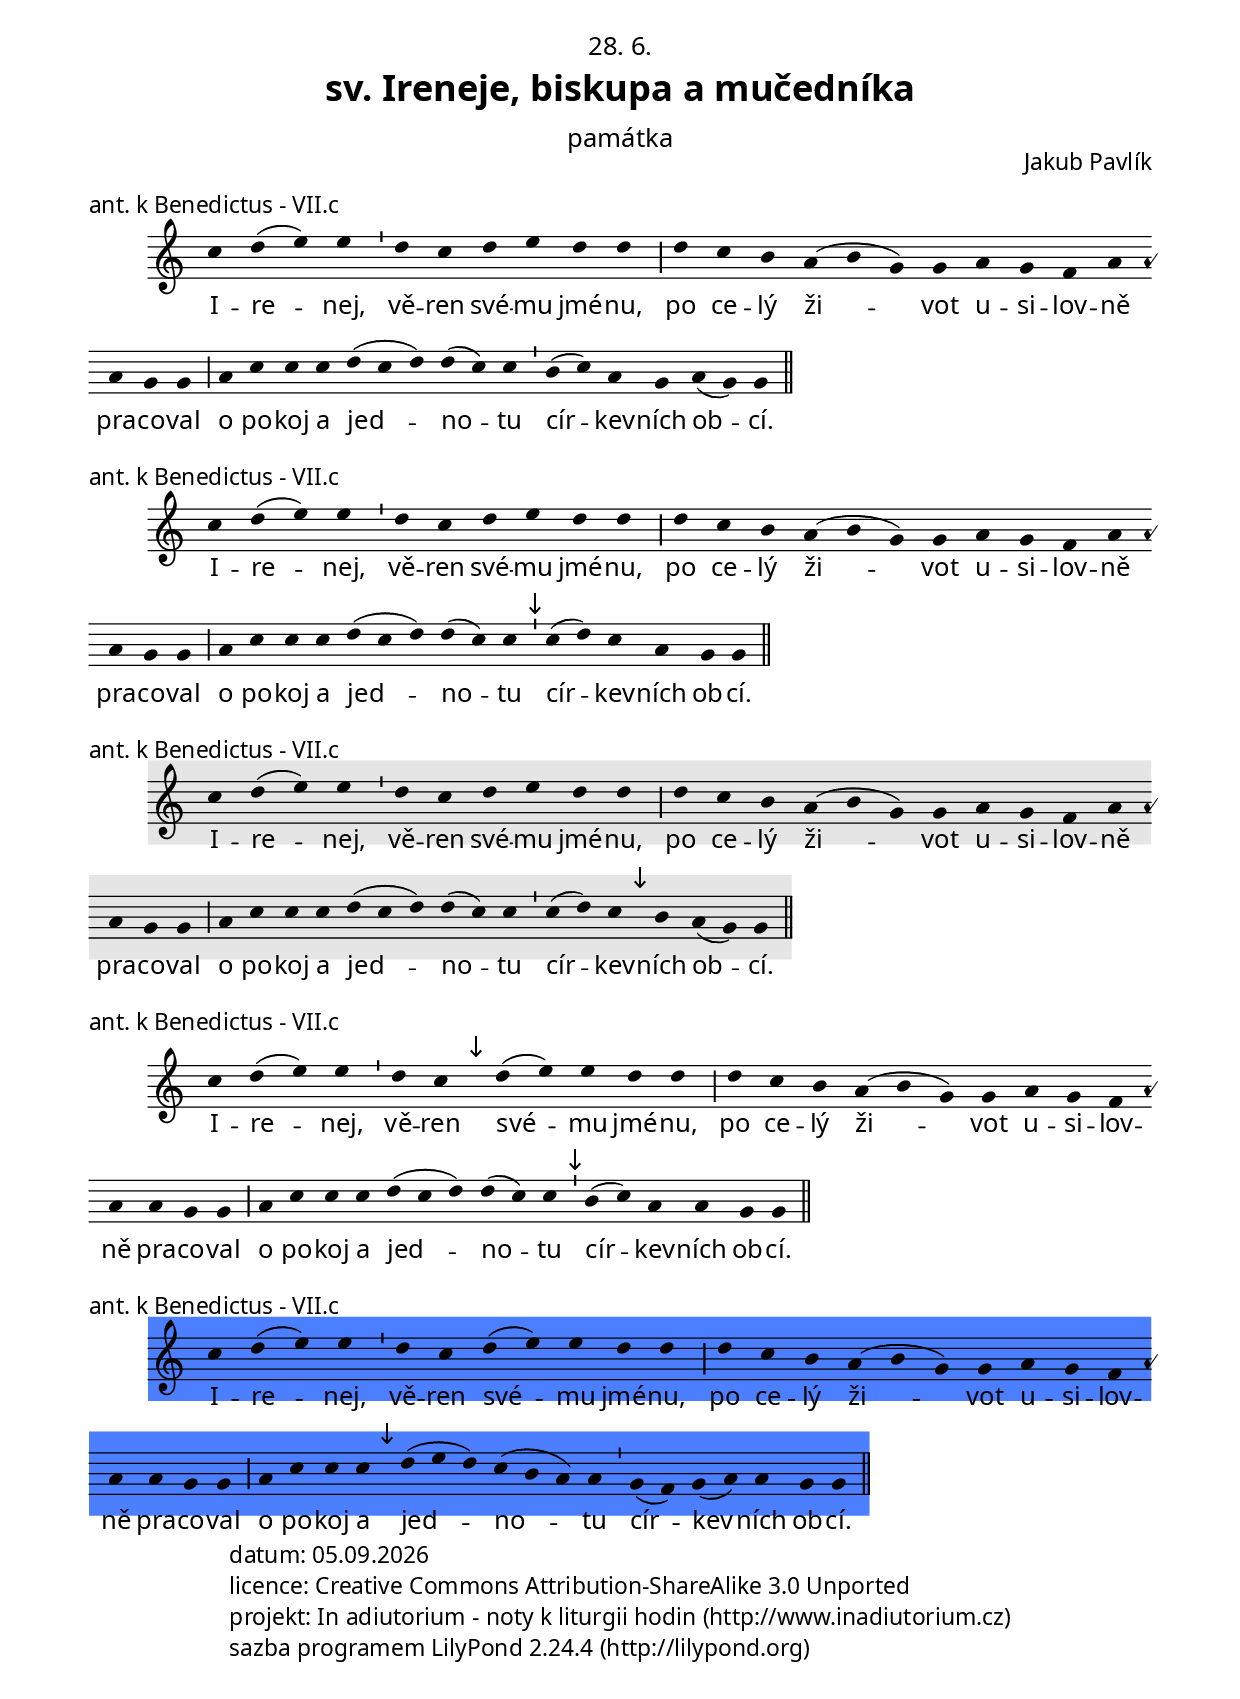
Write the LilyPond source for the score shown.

\version "2.19.16"

\include "../spolecne.ly"

\header {
  title = \markup\titleSvatek
            "sv. Ireneje, biskupa a mučedníka"
            "památka"
            "28. 6."
  composer = "Jakub Pavlík"
}

\score {
  \relative c'' {
    \choralniRezim
    c4 d( e) e \barMin
    d c d e d d \barMaior
    d c b a( b g) g a g f a a g g \barMaior
    a c c c d( c d) d( c) c \barMin
    b( c) a g a( g) g \barFinalis
  }
  \addlyrics {
    I -- re -- nej,
    vě -- ren své -- mu jmé -- nu,
    po ce -- lý ži -- vot u -- si -- lov -- ně pra -- co -- val
    o po -- koj a jed -- no -- tu
    cír -- kev -- ních ob -- cí.
  }
  \header {
    quid = "ant. k Benedictus"
    modus = "VII"
    differentia = "c"
    psalmus = ""
    id = "aben"
    piece = \markup {\sestavTitulekBezZalmu}
  }
}

\score {
  \relative c'' {
    \choralniRezim
    c4 d( e) e \barMin
    d c d e d d \barMaior
    d c b a( b g) g a g f a a g g \barMaior
    a c c c d( c d) d( c) c \barMin
    \mark\sipka c( d) c a g g \barFinalis
  }
  \addlyrics {
    I -- re -- nej,
    vě -- ren své -- mu jmé -- nu,
    po ce -- lý ži -- vot u -- si -- lov -- ně pra -- co -- val
    o po -- koj a jed -- no -- tu
    cír -- kev -- ních ob -- cí.
  }
  \header {
    quid = "ant. k Benedictus"
    modus = "VII"
    differentia = "c"
    psalmus = ""
    id = "aben"
    piece = \markup {\sestavTitulekBezZalmu}
  }
}

\score {
  \relative c'' {
    \zvyraznovacSedy
    \choralniRezim
    c4 d( e) e \barMin
    d c d e d d \barMaior
    d c b a( b g) g a g f a a g g \barMaior
    a c c c d( c d) d( c) c \barMin
    c( d) c \mark\sipka b a( g) g \barFinalis
  }
  \addlyrics {
    I -- re -- nej,
    vě -- ren své -- mu jmé -- nu,
    po ce -- lý ži -- vot u -- si -- lov -- ně pra -- co -- val
    o po -- koj a jed -- no -- tu
    cír -- kev -- ních ob -- cí.
  }
  \header {
    quid = "ant. k Benedictus"
    modus = "VII"
    differentia = "c"
    psalmus = ""
    id = "aben"
    piece = \markup {\sestavTitulekBezZalmu}
  }
}

\score {
  \relative c'' {
    \choralniRezim
    c4 d( e) e \barMin
    d c \mark\sipka d( e) e d d \barMaior
    d c b a( b g) g a g f a a g g \barMaior
    a c c c d( c d) d( c) c \barMin
    \mark\sipka b( c) a a g g \barFinalis
  }
  \addlyrics {
    I -- re -- nej,
    vě -- ren své -- mu jmé -- nu,
    po ce -- lý ži -- vot u -- si -- lov -- ně pra -- co -- val
    o po -- koj a jed -- no -- tu
    cír -- kev -- ních ob -- cí.
  }
  \header {
    quid = "ant. k Benedictus"
    modus = "VII"
    differentia = "c"
    psalmus = ""
    id = "aben"
    piece = \markup {\sestavTitulekBezZalmu}
  }
}

\score {
  \relative c'' {
    \zvyraznovacModry
    \choralniRezim
    c4 d( e) e \barMin
    d c d( e) e d d \barMaior
    d c b a( b g) g a g f a a g g \barMaior
    a c c c \mark\sipka d( e d) c( b a) a \barMin
    g( f) g( a) a g g \barFinalis
  }
  \addlyrics {
    I -- re -- nej,
    vě -- ren své -- mu jmé -- nu,
    po ce -- lý ži -- vot u -- si -- lov -- ně pra -- co -- val
    o po -- koj a jed -- no -- tu
    cír -- kev -- ních ob -- cí.
  }
  \header {
    quid = "ant. k Benedictus"
    modus = "VII"
    differentia = "c"
    psalmus = ""
    id = "aben"
    piece = \markup {\sestavTitulekBezZalmu}
  }
}